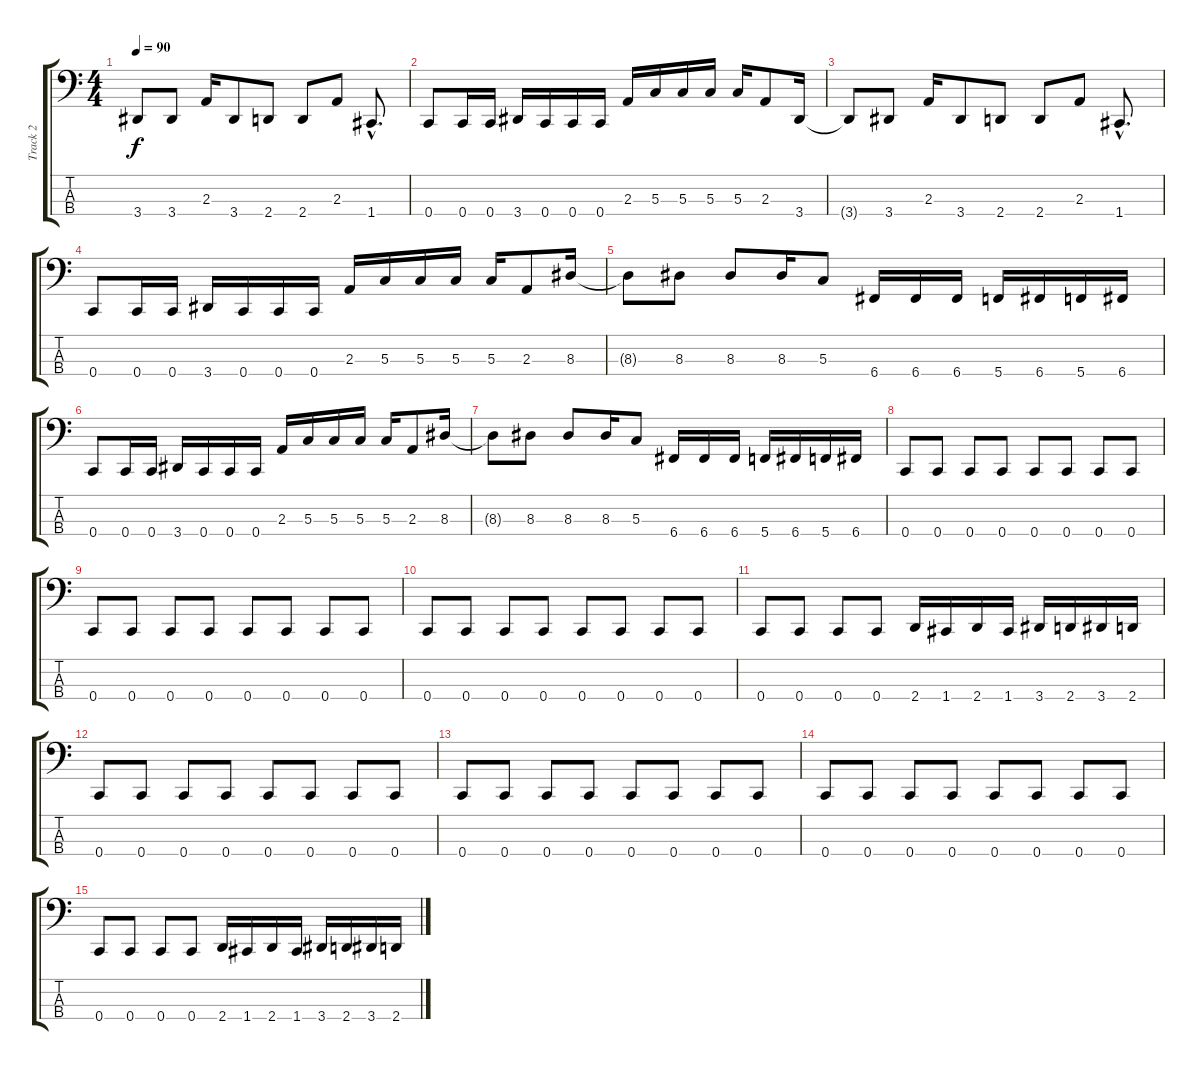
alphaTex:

\track ("Track 2" "Track 2") {instrument electricbasspick}
\staff {score tabs}
\tuning (F2 C2 G1 C1) {hide}
\ts (4 4)
\tempo 90
\clef f4
\ks c
3.4{t}.8{dy f} 3.4.8 2.3.16 3.4.8 2.4.8 2.4.8 2.3.8 1.4{hac}.8{d} |
0.4.8 0.4.16 0.4.16 3.4.16 0.4.16 0.4.16 0.4.16 2.3.16 5.3.16 5.3.16 5.3.16 5.3.16 2.3.8 3.4.16 |
3.4{t}.8 3.4.8 2.3.16 3.4.8 2.4.8 2.4.8 2.3.8 1.4{hac}.8{d} |
0.4.8 0.4.16 0.4.16 3.4.16 0.4.16 0.4.16 0.4.16 2.3.16 5.3.16 5.3.16 5.3.16 5.3.16 2.3.8 8.3.16 |
8.3{t}.8 8.3.8 8.3.8 8.3.16 5.3.8 6.4.16 6.4.16 6.4.16 5.4.16 6.4.16 5.4.16 6.4.16 |
0.4.8 0.4.16 0.4.16 3.4.16 0.4.16 0.4.16 0.4.16 2.3.16 5.3.16 5.3.16 5.3.16 5.3.16 2.3.8 8.3.16 |
8.3{t}.8 8.3.8 8.3.8 8.3.16 5.3.8 6.4.16 6.4.16 6.4.16 5.4.16 6.4.16 5.4.16 6.4.16 |
0.4.8 0.4.8 0.4.8 0.4.8 0.4.8 0.4.8 0.4.8 0.4.8 |
0.4.8 0.4.8 0.4.8 0.4.8 0.4.8 0.4.8 0.4.8 0.4.8 |
0.4.8 0.4.8 0.4.8 0.4.8 0.4.8 0.4.8 0.4.8 0.4.8 |
0.4.8 0.4.8 0.4.8 0.4.8 2.4.16 1.4.16 2.4.16 1.4.16 3.4.16 2.4.16 3.4.16 2.4.16 |
0.4.8 0.4.8 0.4.8 0.4.8 0.4.8 0.4.8 0.4.8 0.4.8 |
0.4.8 0.4.8 0.4.8 0.4.8 0.4.8 0.4.8 0.4.8 0.4.8 |
0.4.8 0.4.8 0.4.8 0.4.8 0.4.8 0.4.8 0.4.8 0.4.8 |
0.4.8 0.4.8 0.4.8 0.4.8 2.4.16 1.4.16 2.4.16 1.4.16 3.4.16 2.4.16 3.4.16 2.4.16
